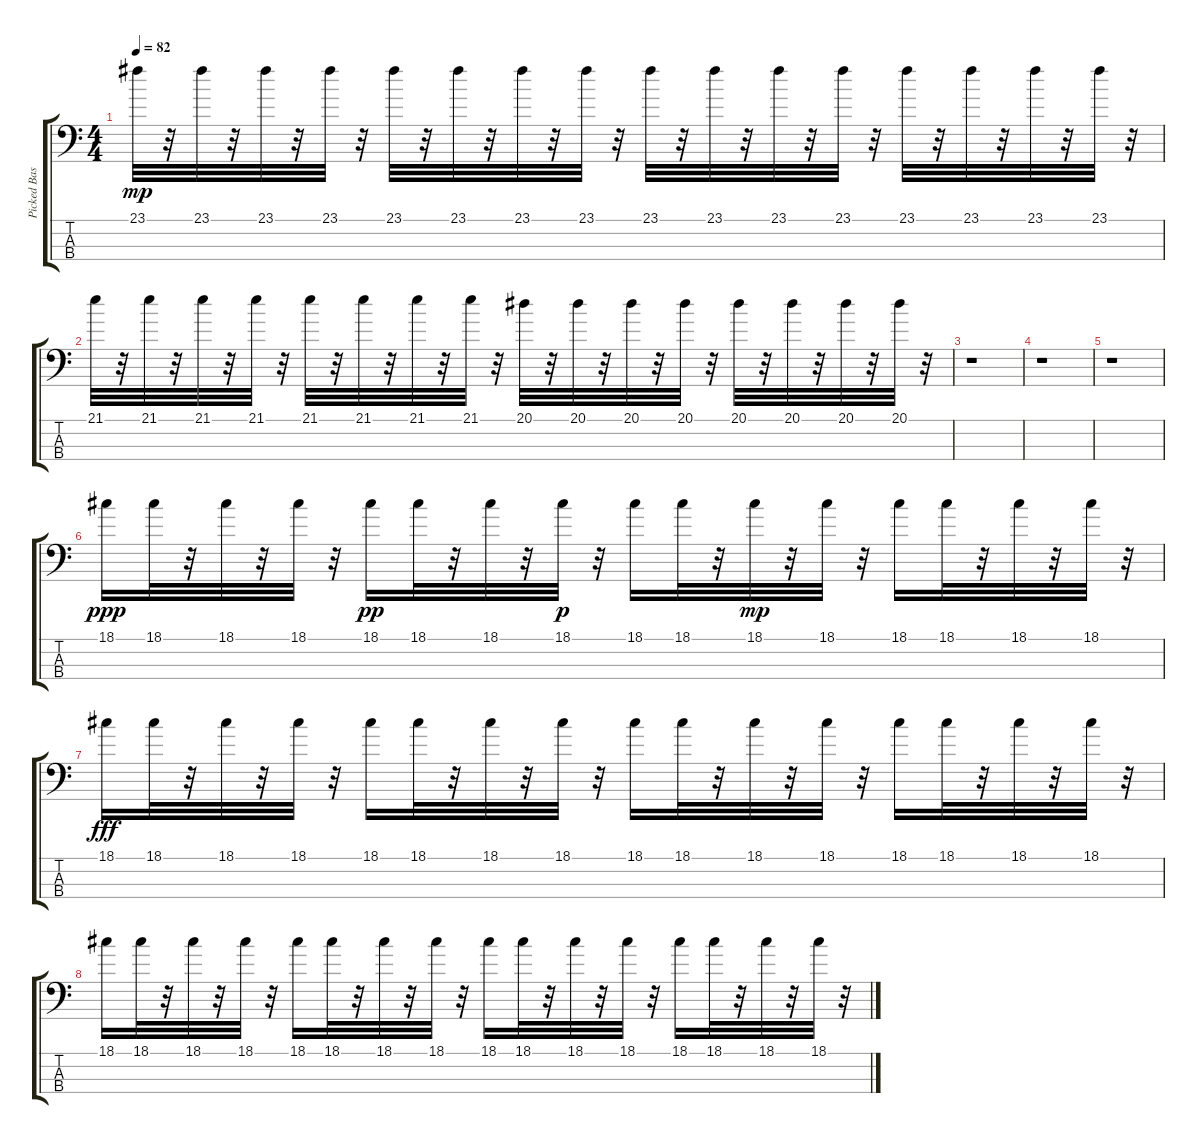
\track ("Picked Bass" "Picked Bas") {instrument electricbasspick}
\staff {score tabs}
\tuning (G2 D2 A1 E1) {hide}
\ts (4 4)
\tempo 82
\clef f4
\ks c
23.1.32{dy mp} r.32 23.1.32 r.32 23.1.32 r.32 23.1.32 r.32 23.1.32 r.32 23.1.32 r.32 23.1.32 r.32 23.1.32 r.32 23.1.32 r.32 23.1.32 r.32 23.1.32 r.32 23.1.32 r.32 23.1.32 r.32 23.1.32 r.32 23.1.32 r.32 23.1.32 r.32 |
21.1.32 r.32 21.1.32 r.32 21.1.32 r.32 21.1.32 r.32 21.1.32 r.32 21.1.32 r.32 21.1.32 r.32 21.1.32 r.32 20.1.32 r.32 20.1.32 r.32 20.1.32 r.32 20.1.32 r.32 20.1.32 r.32 20.1.32 r.32 20.1.32 r.32 20.1.32 r.32 |
r.1 |
r.1 |
r.1 |
18.1.16{dy ppp} 18.1.32 r.32 18.1.32 r.32 18.1.32 r.32 18.1.16{dy pp} 18.1.32 r.32 18.1.32 r.32 18.1.32{dy p} r.32 18.1.16 18.1.32 r.32 18.1.32{dy mp} r.32 18.1.32 r.32 18.1.16 18.1.32 r.32 18.1.32 r.32 18.1.32 r.32 |
18.1.16{dy fff} 18.1.32 r.32 18.1.32 r.32 18.1.32 r.32 18.1.16 18.1.32 r.32 18.1.32 r.32 18.1.32 r.32 18.1.16 18.1.32 r.32 18.1.32 r.32 18.1.32 r.32 18.1.16 18.1.32 r.32 18.1.32 r.32 18.1.32 r.32 |
18.1.16 18.1.32 r.32 18.1.32 r.32 18.1.32 r.32 18.1.16 18.1.32 r.32 18.1.32 r.32 18.1.32 r.32 18.1.16 18.1.32 r.32 18.1.32 r.32 18.1.32 r.32 18.1.16 18.1.32 r.32 18.1.32 r.32 18.1.32 r.32
